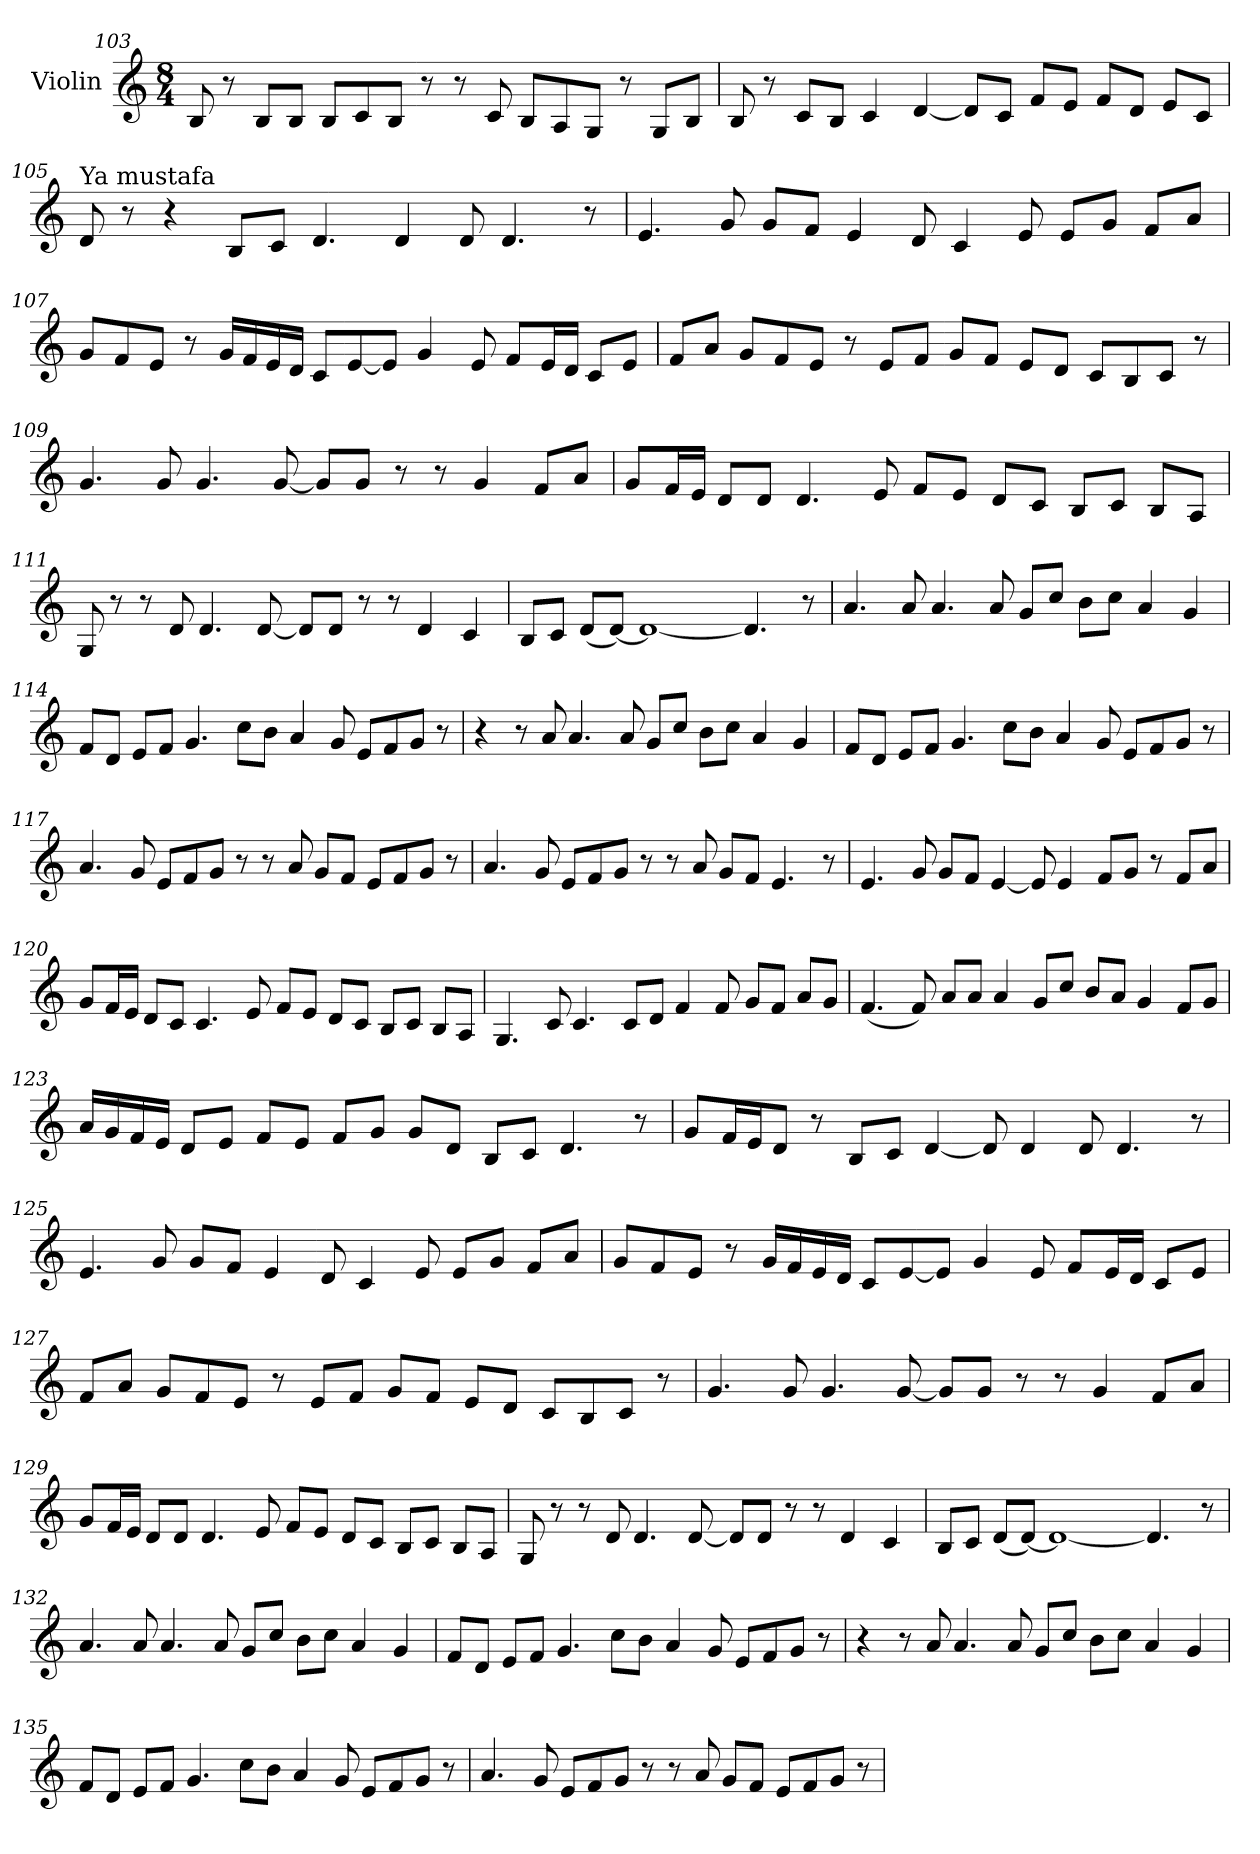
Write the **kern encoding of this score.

**kern
*part1
*staff1
*I"Violin
*clefG2
*k[]
*M8/4
=103
8B/
8r
8B/L
8B/J
8B/L
8c/
8B/J
8r
8r
8c/
8B/L
8A/
8G/J
8r
8G/L
8B/J
!!LO:LB:g=z
=104
8B/
8r
8c/L
8B/J
4c/
[4d/
8d/L]
8c/J
8f/L
8e/J
8f/L
8d/J
8e/L
8c/J
=105
*MM70
!LO:TX:a:t=Ya mustafa
8d/
8r
4r
8B/L
8c/J
4.d/
4d/
8d/
4.d/
8r
!!LO:LB:g=z
=106
4.e/
8g/
8g/L
8f/J
4e/
8d/
4c/
8e/
8e/L
8g/J
8f/L
8a/J
=107
8g/L
8f/
8e/J
8r
16g/LL
16f/
16e/
16d/JJ
8c/L
[8e/
8e/J]
4g/
8e/
8f/L
16e/L
16d/JJ
8c/L
8e/J
!!LO:PB:g=z
=108
8f/L
8a/J
8g/L
8f/
8e/J
8r
8e/L
8f/J
8g/L
8f/J
8e/L
8d/J
8c/L
8B/
8c/J
8r
=109
4.g/
8g/
4.g/
[8g/
8g/L]
8g/J
8r
8r
4g/
8f/L
8a/J
!!LO:LB:g=z
=110
8g/L
16f/L
16e/JJ
8d/L
8d/J
4.d/
8e/
8f/L
8e/J
8d/L
8c/J
8B/L
8c/J
8B/L
8A/J
=111
8G/
8r
8r
8d/
4.d/
[8d/
8d/L]
8d/J
8r
8r
4d/
4c/
!!LO:LB:g=z
=112
8B/L
8c/J
(<8d/L
[8d/J)
1d_
4.d/]
8r
=113
4.a/
8a/
4.a/
8a/
8g/L
8cc/J
8b\L
8cc\J
4a/
4g/
=114
8f/L
8d/J
8e/L
8f/J
4.g/
8cc\L
8b\J
4a/
8g/
8e/L
8f/
8g/J
8r
!!LO:LB:g=z
=115
4r
8r
8a/
4.a/
8a/
8g/L
8cc/J
8b\L
8cc\J
4a/
4g/
=116
8f/L
8d/J
8e/L
8f/J
4.g/
8cc\L
8b\J
4a/
8g/
8e/L
8f/
8g/J
8r
!!LO:LB:g=z
=117
4.a/
8g/
8e/L
8f/
8g/J
8r
8r
8a/
8g/L
8f/J
8e/L
8f/
8g/J
8r
=118
4.a/
8g/
8e/L
8f/
8g/J
8r
8r
8a/
8g/L
8f/J
4.e/
8r
!!LO:LB:g=z
=119
4.e/
8g/
8g/L
8f/J
[4e/
8e/]
4e/
8f/L
8g/J
8r
8f/L
8a/J
=120
8g/L
16f/L
16e/JJ
8d/L
8c/J
4.c/
8e/
8f/L
8e/J
8d/L
8c/J
8B/L
8c/J
8B/L
8A/J
!!LO:LB:g=z
=121
4.G/
8c/
4.c/
8c/L
8d/J
4f/
8f/
8g/L
8f/J
8a/L
8g/J
=122
(<4.f/
8f/)
8a/L
8a/J
4a/
8g/L
8cc/J
8b/L
8a/J
4g/
8f/L
8g/J
!!LO:LB:g=z
=123
16a/LL
16g/
16f/
16e/JJ
8d/L
8e/J
8f/L
8e/J
8f/L
8g/J
8g/L
8d/J
8B/L
8c/J
4.d/
8r
=124
8g/L
16f/L
16e/J
8d/J
8r
8B/L
8c/J
[4d/
8d/]
4d/
8d/
4.d/
8r
!!LO:PB:g=z
=125
4.e/
8g/
8g/L
8f/J
4e/
8d/
4c/
8e/
8e/L
8g/J
8f/L
8a/J
=126
8g/L
8f/
8e/J
8r
16g/LL
16f/
16e/
16d/JJ
8c/L
[8e/
8e/J]
4g/
8e/
8f/L
16e/L
16d/JJ
8c/L
8e/J
!!LO:LB:g=z
=127
8f/L
8a/J
8g/L
8f/
8e/J
8r
8e/L
8f/J
8g/L
8f/J
8e/L
8d/J
8c/L
8B/
8c/J
8r
=128
4.g/
8g/
4.g/
[8g/
8g/L]
8g/J
8r
8r
4g/
8f/L
8a/J
!!LO:LB:g=z
=129
8g/L
16f/L
16e/JJ
8d/L
8d/J
4.d/
8e/
8f/L
8e/J
8d/L
8c/J
8B/L
8c/J
8B/L
8A/J
=130
8G/
8r
8r
8d/
4.d/
[8d/
8d/L]
8d/J
8r
8r
4d/
4c/
!!LO:LB:g=z
=131
8B/L
8c/J
(<8d/L
[8d/J)
1d_
4.d/]
8r
=132
4.a/
8a/
4.a/
8a/
8g/L
8cc/J
8b\L
8cc\J
4a/
4g/
=133
8f/L
8d/J
8e/L
8f/J
4.g/
8cc\L
8b\J
4a/
8g/
8e/L
8f/
8g/J
8r
!!LO:LB:g=z
=134
4r
8r
8a/
4.a/
8a/
8g/L
8cc/J
8b\L
8cc\J
4a/
4g/
=135
8f/L
8d/J
8e/L
8f/J
4.g/
8cc\L
8b\J
4a/
8g/
8e/L
8f/
8g/J
8r
!!LO:LB:g=z
=136
4.a/
8g/
8e/L
8f/
8g/J
8r
8r
8a/
8g/L
8f/J
8e/L
8f/
8g/J
8r
=
*-
